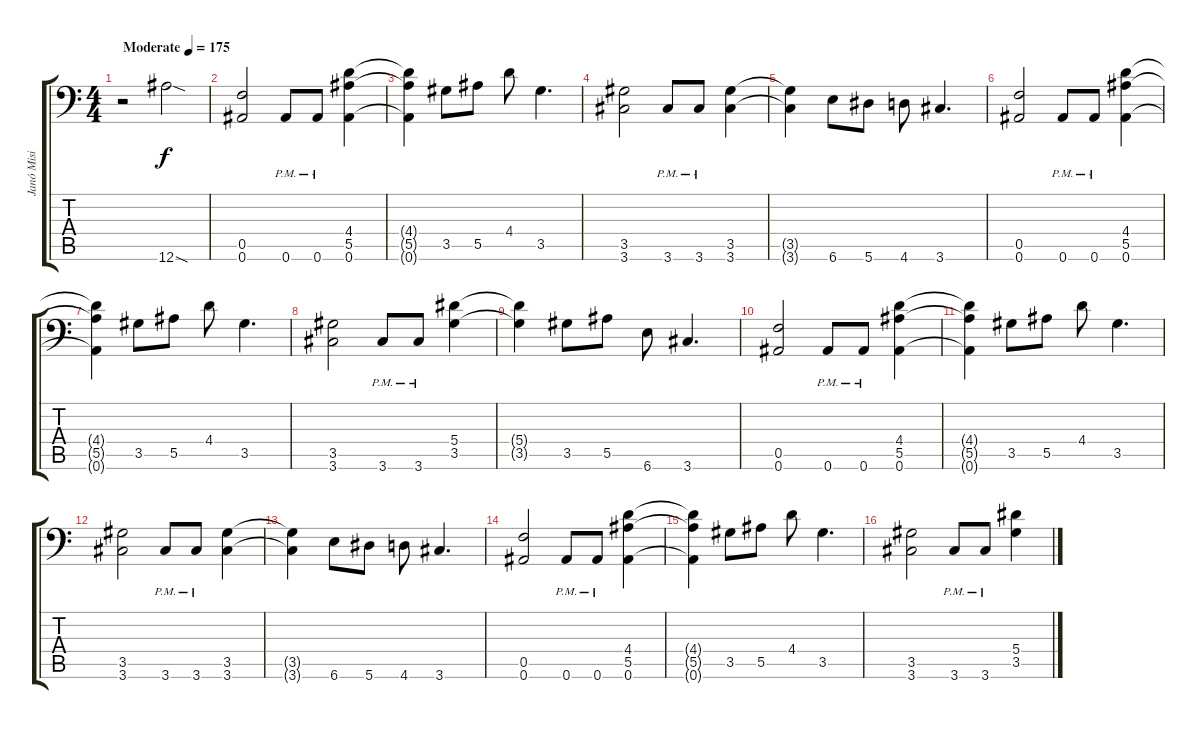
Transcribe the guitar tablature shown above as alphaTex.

\track ("Janó Misi" "Janó Misi") {instrument distortionguitar}
\staff {score tabs}
\tuning (C4 G3 Eb3 Bb2 F2 Bb1) {hide}
\ts (4 4)
\tempo (175 "Moderate")
\clef f4
\ks c
r.2{dy f instrument distortionguitar} 12.6{sod}.2 |
(0.5 0.6).2 0.6{pm}.8 0.6{pm}.8 (4.4 5.5 0.6).4 |
(4.4{t} 5.5{t} 0.6{t}).4 3.5.8 5.5.8 4.4.8 3.5.4{d} |
(3.5 3.6).2 3.6{pm}.8 3.6{pm}.8 (3.5 3.6).4 |
(3.5{t} 3.6{t}).4 6.6.8 5.6.8 4.6.8 3.6.4{d} |
(0.5 0.6).2 0.6{pm}.8 0.6{pm}.8 (4.4 5.5 0.6).4 |
(4.4{t} 5.5{t} 0.6{t}).4 3.5.8 5.5.8 4.4.8 3.5.4{d} |
(3.5 3.6).2 3.6{pm}.8 3.6{pm}.8 (5.4 3.5).4 |
(5.4{t} 3.5{t}).4 3.5.8 5.5.8 6.6.8 3.6.4{d} |
(0.5 0.6).2 0.6{pm}.8 0.6{pm}.8 (4.4 5.5 0.6).4 |
(4.4{t} 5.5{t} 0.6{t}).4 3.5.8 5.5.8 4.4.8 3.5.4{d} |
(3.5 3.6).2 3.6{pm}.8 3.6{pm}.8 (3.5 3.6).4 |
(3.5{t} 3.6{t}).4 6.6.8 5.6.8 4.6.8 3.6.4{d} |
(0.5 0.6).2 0.6{pm}.8 0.6{pm}.8 (4.4 5.5 0.6).4 |
(4.4{t} 5.5{t} 0.6{t}).4 3.5.8 5.5.8 4.4.8 3.5.4{d} |
(3.5 3.6).2 3.6{pm}.8 3.6{pm}.8 (5.4 3.5).4
